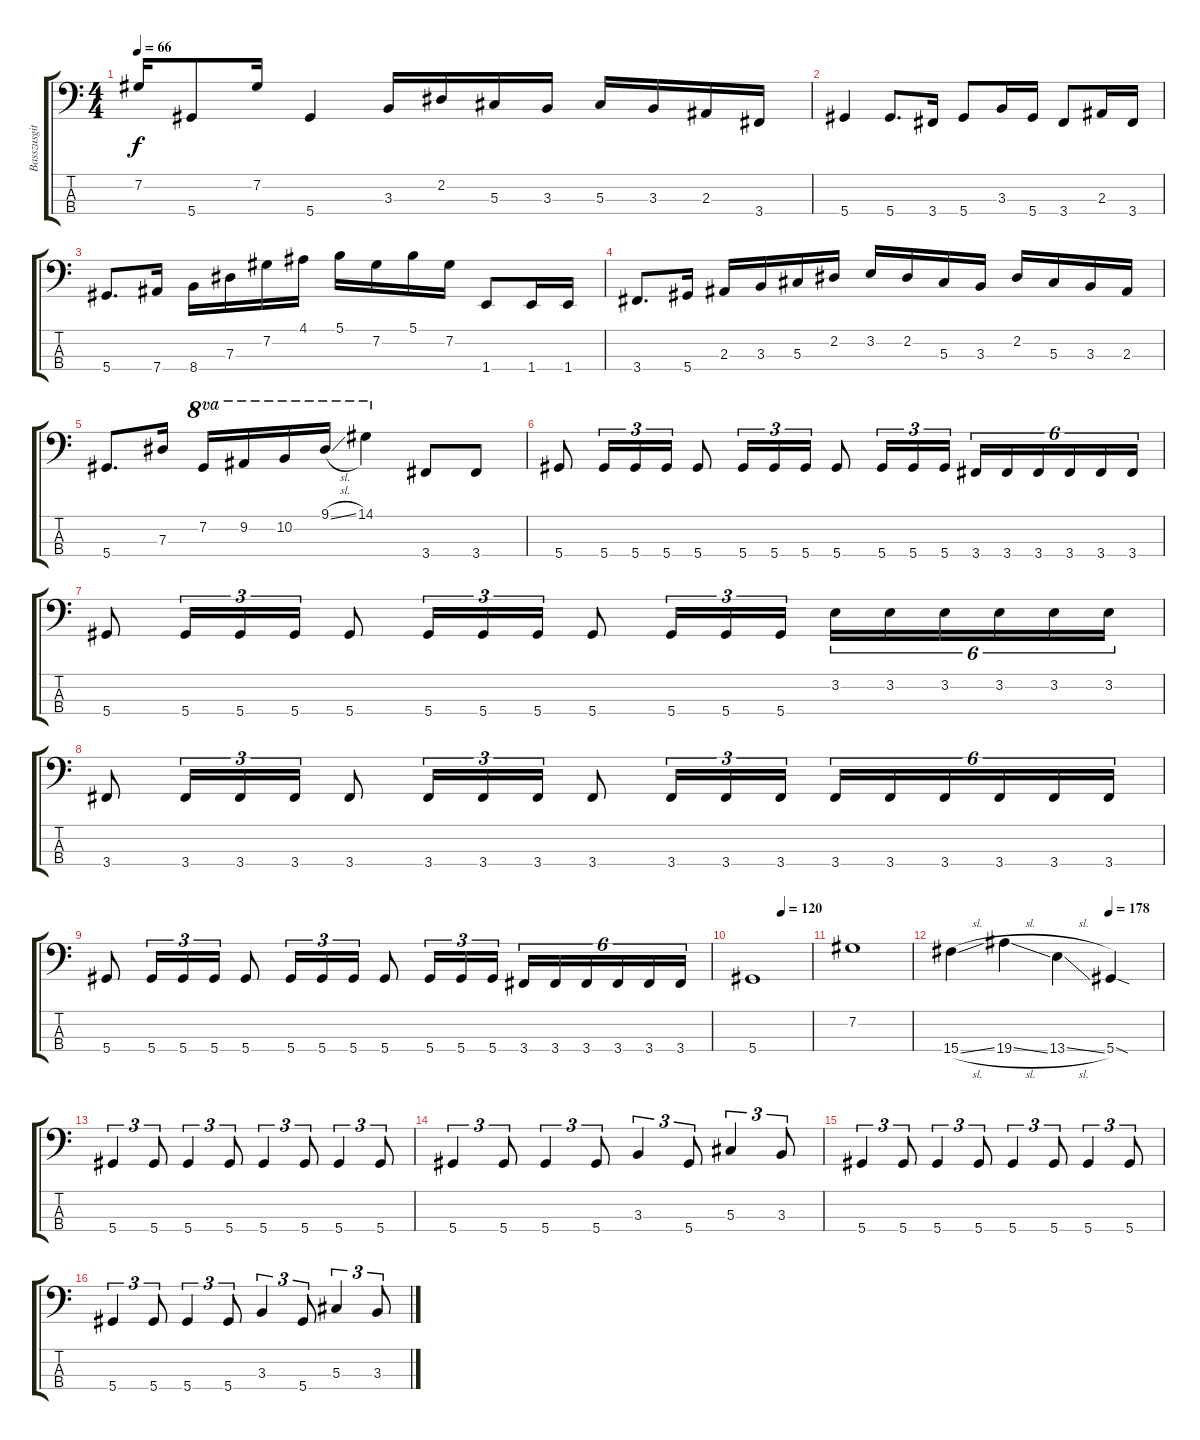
\track ("Basszusgitár (Yngwie Malmsteen)" "Basszusgit") {instrument electricbassfinger}
\staff {score tabs}
\tuning (Gb2 Db2 Ab1 Eb1) {hide}
\ts (4 4)
\tempo 66
\clef f4
\ks c
7.2.16{dy f} 5.4.8 7.2.16 5.4.4 3.3.16 2.2.16 5.3.16 3.3.16 5.3.16 3.3.16 2.3.16 3.4.16 |
5.4.4 5.4.8{d} 3.4.16 5.4.8 3.3.16 5.4.16 3.4.8 2.3.16 3.4.16 |
5.4.8{d} 7.4.16 8.4.16 7.3.16 7.2.16 4.1.16 5.1.16 7.2.16 5.1.16 7.2.16 1.4.8 1.4.16 1.4.16 |
3.4.8{d} 5.4.16 2.3.16 3.3.16 5.3.16 2.2.16 3.2.16 2.2.16 5.3.16 3.3.16 2.2.16 5.3.16 3.3.16 2.3.16 |
5.4.8{d} 7.3.16 7.2.16{ot 8va} 9.2.16{ot 8va} 10.2.16{ot 8va} 9.1{sl}.16{ot 8va} 14.1.4{ot 8va} 3.4.8 3.4.8 |
5.4.8 5.4.16{tu (3 2)} 5.4.16{tu (3 2)} 5.4.16{tu (3 2)} 5.4.8 5.4.16{tu (3 2)} 5.4.16{tu (3 2)} 5.4.16{tu (3 2)} 5.4.8 5.4.16{tu (3 2)} 5.4.16{tu (3 2)} 5.4.16{tu (3 2)} 3.4.16{tu (6 4)} 3.4.16{tu (6 4)} 3.4.16{tu (6 4)} 3.4.16{tu (6 4)} 3.4.16{tu (6 4)} 3.4.16{tu (6 4)} |
5.4.8 5.4.16{tu (3 2)} 5.4.16{tu (3 2)} 5.4.16{tu (3 2)} 5.4.8 5.4.16{tu (3 2)} 5.4.16{tu (3 2)} 5.4.16{tu (3 2)} 5.4.8 5.4.16{tu (3 2)} 5.4.16{tu (3 2)} 5.4.16{tu (3 2)} 3.2.16{tu (6 4)} 3.2.16{tu (6 4)} 3.2.16{tu (6 4)} 3.2.16{tu (6 4)} 3.2.16{tu (6 4)} 3.2.16{tu (6 4)} |
3.4.8 3.4.16{tu (3 2)} 3.4.16{tu (3 2)} 3.4.16{tu (3 2)} 3.4.8 3.4.16{tu (3 2)} 3.4.16{tu (3 2)} 3.4.16{tu (3 2)} 3.4.8 3.4.16{tu (3 2)} 3.4.16{tu (3 2)} 3.4.16{tu (3 2)} 3.4.16{tu (6 4)} 3.4.16{tu (6 4)} 3.4.16{tu (6 4)} 3.4.16{tu (6 4)} 3.4.16{tu (6 4)} 3.4.16{tu (6 4)} |
5.4.8 5.4.16{tu (3 2)} 5.4.16{tu (3 2)} 5.4.16{tu (3 2)} 5.4.8 5.4.16{tu (3 2)} 5.4.16{tu (3 2)} 5.4.16{tu (3 2)} 5.4.8 5.4.16{tu (3 2)} 5.4.16{tu (3 2)} 5.4.16{tu (3 2)} 3.4.16{tu (6 4)} 3.4.16{tu (6 4)} 3.4.16{tu (6 4)} 3.4.16{tu (6 4)} 3.4.16{tu (6 4)} 3.4.16{tu (6 4)} |
\tempo (120 0.49895833333333334)
5.4.1 |
7.2.1 |
\tempo (178 0.75)
15.4{sl}.4 19.4{sl}.4 13.4{sl}.4 5.4{sod}.4 |
5.4.4{tu (3 2)} 5.4.8{tu (3 2)} 5.4.4{tu (3 2)} 5.4.8{tu (3 2)} 5.4.4{tu (3 2)} 5.4.8{tu (3 2)} 5.4.4{tu (3 2)} 5.4.8{tu (3 2)} |
5.4.4{tu (3 2)} 5.4.8{tu (3 2)} 5.4.4{tu (3 2)} 5.4.8{tu (3 2)} 3.3.4{tu (3 2)} 5.4.8{tu (3 2)} 5.3.4{tu (3 2)} 3.3.8{tu (3 2)} |
5.4.4{tu (3 2)} 5.4.8{tu (3 2)} 5.4.4{tu (3 2)} 5.4.8{tu (3 2)} 5.4.4{tu (3 2)} 5.4.8{tu (3 2)} 5.4.4{tu (3 2)} 5.4.8{tu (3 2)} |
5.4.4{tu (3 2)} 5.4.8{tu (3 2)} 5.4.4{tu (3 2)} 5.4.8{tu (3 2)} 3.3.4{tu (3 2)} 5.4.8{tu (3 2)} 5.3.4{tu (3 2)} 3.3.8{tu (3 2)}
